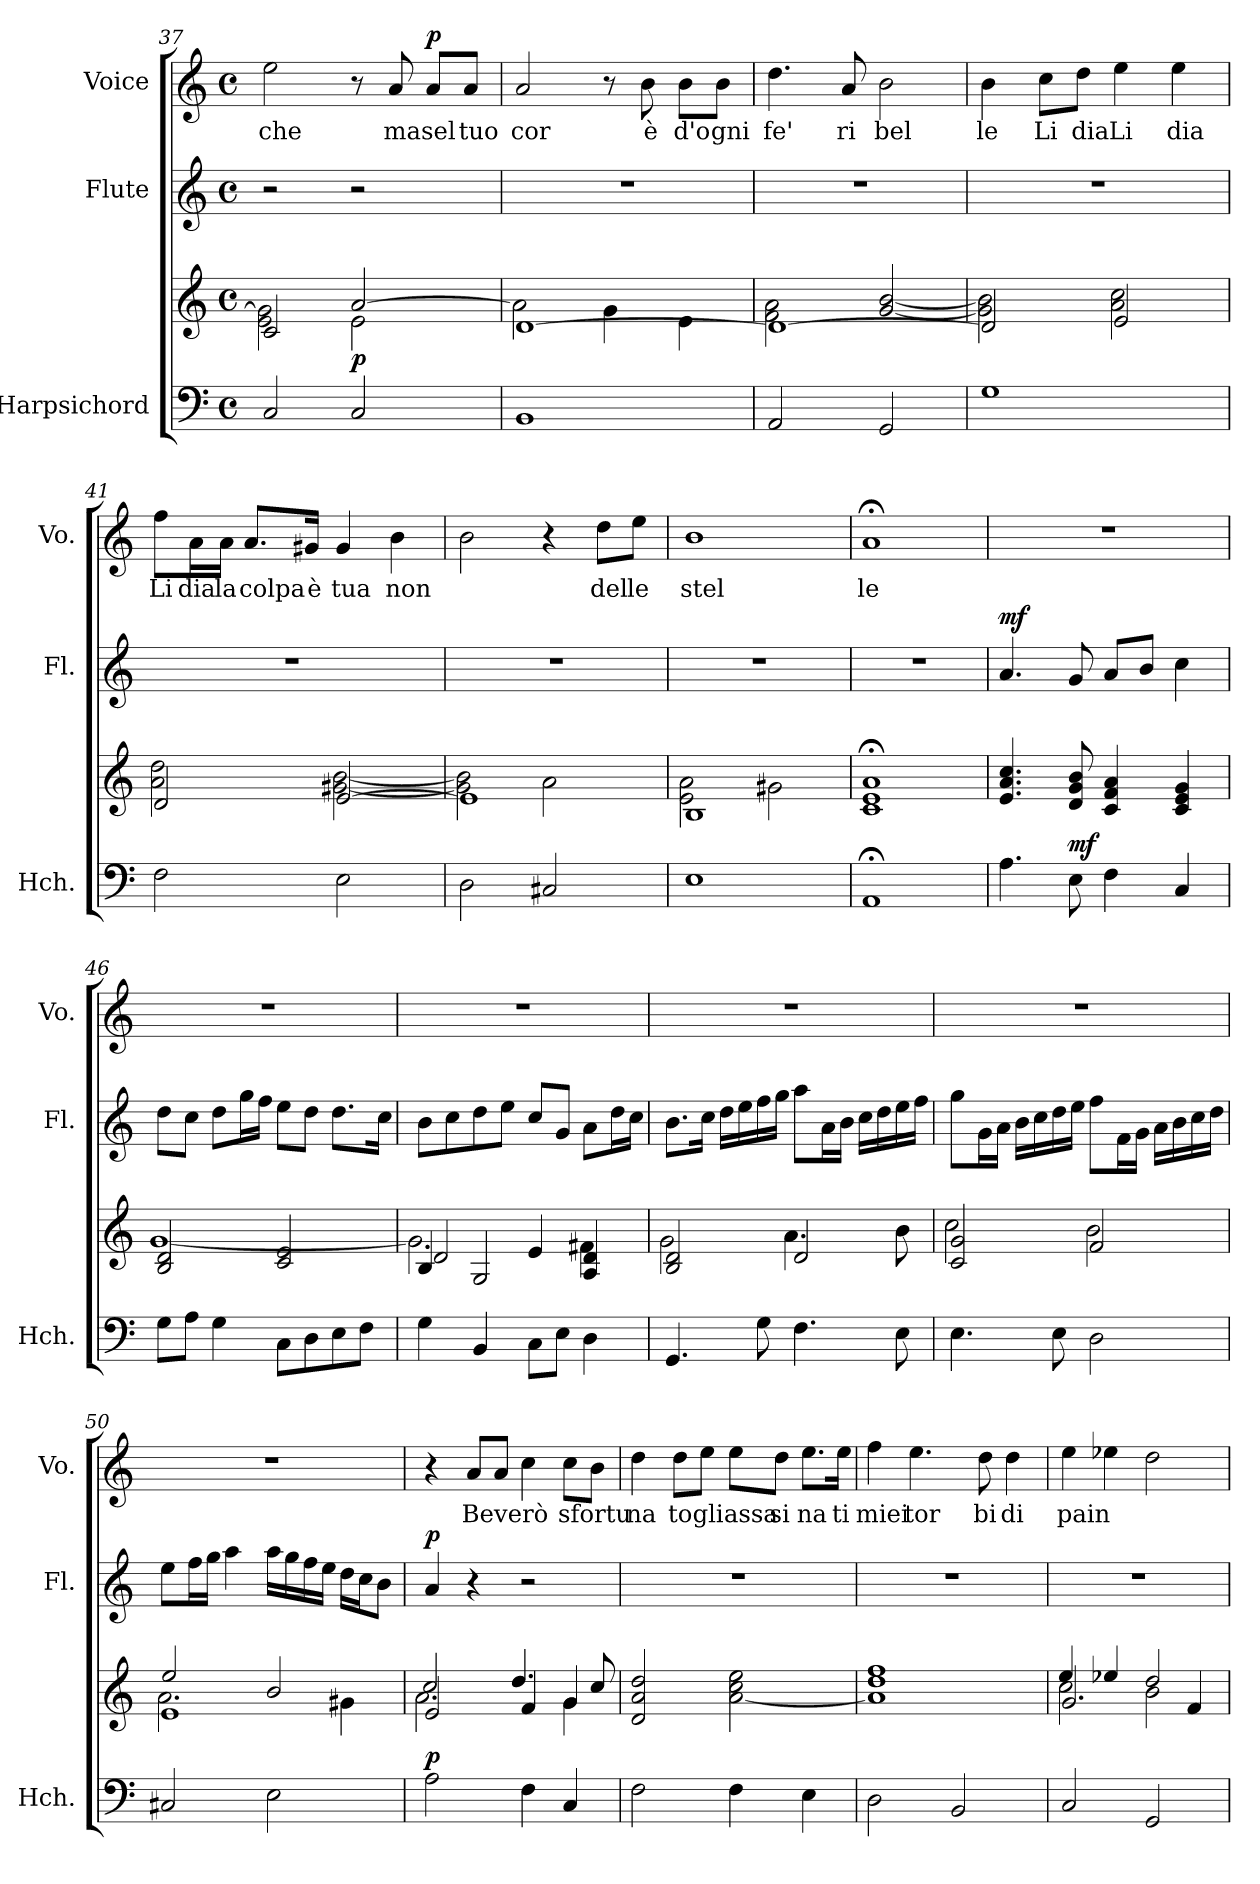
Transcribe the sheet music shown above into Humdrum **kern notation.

**kern	**kern	**dynam	**kern	**dynam	**kern	**text	**dynam
*part3	*part3	*part3	*part2	*part2	*part1	*part1	*part1
*staff4	*staff3	*staff3/4	*staff2	*staff2	*staff1	*staff1	*staff1
*I"Harpsichord	*	*	*I"Flute	*	*I"Voice	*	*
*I'Hch.	*	*	*I'Fl.	*	*I'Vo.	*	*
!!LO:PB:g=z
*clefF4	*clefG2	*	*clefG2	*	*clefG2	*	*
*k[]	*k[]	*	*k[]	*	*k[]	*	*
*M4/4	*M4/4	*	*M4/4	*	*M4/4	*	*
*met(c)	*met(c)	*	*met(c)	*	*met(c)	*	*
=37	=37	=37	=37	=37	=37	=37	=37
*	*^	*	*	*	*	*	*
2C/	2c/	2e\ 2g\]	.	2r	.	2ee\	che	.
!	!	!	!LO:DY:a=2	!	!	!	!	!
2C/	[2a/	2e\	p	2r	.	8r	.	.
.	.	.	.	.	.	8a/	ma	.
!	!	!	!	!	!	!	!	!LO:DY:a
.	.	.	.	.	.	8a/L	sel	p
.	.	.	.	.	.	8a/J	tuo	.
=38	=38	=38	=38	=38	=38	=38	=38	=38
1BB	[1d	2a\]	.	1r	.	2a/	cor	.
.	.	4g\	.	.	.	8r	.	.
.	.	.	.	.	.	8b\	è	.
.	.	4e\	.	.	.	8b\L	d'o	.
.	.	.	.	.	.	8b\J	gni	.
=39	=39	=39	=39	=39	=39	=39	=39	=39
2AA/	1d_	2f\ 2a\	.	1r	.	4.dd\	fe'	.
.	.	.	.	.	.	8a/	ri	.
2GG/	.	[2g/ [2b/	.	.	.	2b\	bel	.
=40	=40	=40	=40	=40	=40	=40	=40	=40
1G	2d/]	2g\] 2b\]	.	1r	.	4b\	le	.
.	.	.	.	.	.	8cc\L	Li	.
.	.	.	.	.	.	8dd\J	dia	.
.	2e/	2a\ 2cc\	.	.	.	4ee\	Li	.
.	.	.	.	.	.	4ee\	dia	.
!!LO:LB:g=z
=41	=41	=41	=41	=41	=41	=41	=41	=41
2F\	2d/	2a\ 2dd\	.	1r	.	8ff\L	Li	.
.	.	.	.	.	.	16a\L	dia	.
.	.	.	.	.	.	16a\JJ	la	.
.	.	.	.	.	.	8.a/L	colpa	.
.	.	.	.	.	.	16g#X/Jk	è	.
2E\	[2e/	[2g#X\ [2b\	.	.	.	4g#/	tua	.
.	.	.	.	.	.	4b\	non	.
=42	=42	=42	=42	=42	=42	=42	=42	=42
2D\	1e]	2g#\] 2b\]	.	1r	.	2b\	.	.
2C#X/	.	2a\	.	.	.	4r	.	.
.	.	.	.	.	.	8dd\L	del	.
.	.	.	.	.	.	8ee\J	le	.
=43	=43	=43	=43	=43	=43	=43	=43	=43
1E	1B	2e\ 2a\	.	1r	.	1b	stel	.
.	.	2g#X\	.	.	.	.	.	.
*	*v	*v	*	*	*	*	*	*
=44	=44	=44	=44	=44	=44	=44	=44
1AA;<	1c;< 1e;< 1a;<	.	1r	.	1a;<	le	.
=45	=45	=45	=45	=45	=45	=45	=45
!	!	!	!	!LO:DY:a	!	!	!
4.A\	4.e/ 4.a/ 4.cc/	.	4.a/	mf	1r	.	.
!	!	!LO:DY:a=2	!	!	!	!	!
8E\	8d/ 8g/ 8b/	mf	8g/	.	.	.	.
4F\	4c/ 4f/ 4a/	.	8a/L	.	.	.	.
.	.	.	8b/J	.	.	.	.
4C/	4c/ 4e/ 4g/	.	4cc\	.	.	.	.
!!LO:LB:g=z
=46	=46	=46	=46	=46	=46	=46	=46
*	*^	*	*	*	*	*	*
8G\L	2B/ 2d/	[1g	.	8dd\L	.	1r	.	.
8A\J	.	.	.	8cc\J	.	.	.	.
4G\	.	.	.	8dd\L	.	.	.	.
.	.	.	.	16gg\L	.	.	.	.
.	.	.	.	16ff\JJ	.	.	.	.
8C\L	2c/ 2e/	.	.	8ee\L	.	.	.	.
8D\	.	.	.	8dd\J	.	.	.	.
8E\	.	.	.	8.dd\L	.	.	.	.
8F\J	.	.	.	.	.	.	.	.
.	.	.	.	16cc\Jk	.	.	.	.
=47	=47	=47	=47	=47	=47	=47	=47	=47
*	*	*^	*	*	*	*	*	*
4G\	4B/	2.g\]	2d/	.	8b\L	.	1r	.	.
.	.	.	.	.	8cc\	.	.	.	.
4BB/	2G/	.	.	.	8dd\	.	.	.	.
.	.	.	.	.	8ee\J	.	.	.	.
8C\L	.	.	4e/	.	8cc/L	.	.	.	.
8E\J	.	.	.	.	8g/J	.	.	.	.
4D\	4A/	4f#X\	4d/	.	8a\L	.	.	.	.
.	.	.	.	.	16dd\L	.	.	.	.
.	.	.	.	.	16cc\JJ	.	.	.	.
*	*	*v	*v	*	*	*	*	*	*
=48	=48	=48	=48	=48	=48	=48	=48	=48
4.GG/	2B/ 2d/	2g\	.	8.b\L	.	1r	.	.
.	.	.	.	16cc\Jk	.	.	.	.
.	.	.	.	16dd\LL	.	.	.	.
.	.	.	.	16ee\	.	.	.	.
8G\	.	.	.	16ff\	.	.	.	.
.	.	.	.	16gg\JJ	.	.	.	.
4.F\	2d/	4.a\	.	8aa\L	.	.	.	.
.	.	.	.	16a\L	.	.	.	.
.	.	.	.	16b\JJ	.	.	.	.
.	.	.	.	16cc\LL	.	.	.	.
.	.	.	.	16dd\	.	.	.	.
8E\	.	8b\	.	16ee\	.	.	.	.
.	.	.	.	16ff\JJ	.	.	.	.
!!LO:PB:g=z
=49	=49	=49	=49	=49	=49	=49	=49	=49
4.E\	2c/ 2g/	2cc\	.	8gg\L	.	1r	.	.
.	.	.	.	16g\L	.	.	.	.
.	.	.	.	16a\JJ	.	.	.	.
.	.	.	.	16b\LL	.	.	.	.
.	.	.	.	16cc\	.	.	.	.
8E\	.	.	.	16dd\	.	.	.	.
.	.	.	.	16ee\JJ	.	.	.	.
2D\	2f/	2b\	.	8ff\L	.	.	.	.
.	.	.	.	16f\L	.	.	.	.
.	.	.	.	16g\JJ	.	.	.	.
.	.	.	.	16a\LL	.	.	.	.
.	.	.	.	16b\	.	.	.	.
.	.	.	.	16cc\	.	.	.	.
.	.	.	.	16dd\JJ	.	.	.	.
=50	=50	=50	=50	=50	=50	=50	=50	=50
*	*	*^	*	*	*	*	*	*
2C#X/	1e	2.a\	2ee/	.	8ee\L	.	1r	.	.
.	.	.	.	.	16ff\L	.	.	.	.
.	.	.	.	.	16gg\JJ	.	.	.	.
.	.	.	.	.	4aa\	.	.	.	.
2E\	.	.	2b/	.	16aa\LL	.	.	.	.
.	.	.	.	.	16gg\	.	.	.	.
.	.	.	.	.	16ff\	.	.	.	.
.	.	.	.	.	16ee\JJ	.	.	.	.
.	.	4g#X\	.	.	16dd\LL	.	.	.	.
.	.	.	.	.	16cc\J	.	.	.	.
.	.	.	.	.	8b\J	.	.	.	.
=51	=51	=51	=51	=51	=51	=51	=51	=51	=51
!	!	!	!	!LO:DY:a=2	!	!LO:DY:a	!	!	!
2A\	2e/	2.a\	2cc/	p	4a/	p	4r	.	.
.	.	.	.	.	4r	.	8a/L	Beverò	.
.	.	.	.	.	.	.	8a/J	.	.
4F\	4f/	.	4.dd/	.	2r	.	4cc\	.	.
4C/	4g/	4g\	.	.	.	.	8cc\L	sfortu	.
.	.	.	8cc/	.	.	.	8b\J	.	.
*	*v	*v	*v	*	*	*	*	*	*
!!LO:LB:g=z
=52	=52	=52	=52	=52	=52	=52	=52
2F\	2d/ 2a/ 2dd/	.	1r	.	4dd\	na	.
.	.	.	.	.	8dd\L	to	.
.	.	.	.	.	8ee\J	gli	.
4F\	[2a\ 2cc\ 2ee\	.	.	.	8ee\L	assa	.
.	.	.	.	.	8dd\J	si	.
4E\	.	.	.	.	8.ee\L	na	.
.	.	.	.	.	16ee\Jk	ti	.
=53	=53	=53	=53	=53	=53	=53	=53
2D\	1a] 1dd 1ff	.	1r	.	4ff\	miei	.
.	.	.	.	.	4.ee\	tor	.
2BB/	.	.	.	.	.	.	.
.	.	.	.	.	8dd\	bi	.
.	.	.	.	.	4dd\	di	.
=54	=54	=54	=54	=54	=54	=54	=54
*	*^	*	*	*	*	*	*
*	*	*^	*	*	*	*	*	*
2C/	2.g/	2cc\	4ee/	.	1r	.	4ee\	pain	.
.	.	.	4ee-X/	.	.	.	4ee-X\	.	.
2GG/	.	2b\	2dd/	.	.	.	2dd\	.	.
.	4f/	.	.	.	.	.	.	.	.
*	*v	*v	*v	*	*	*	*	*	*
=	=	=	=	=	=	=	=
*-	*-	*-	*-	*-	*-	*-	*-
